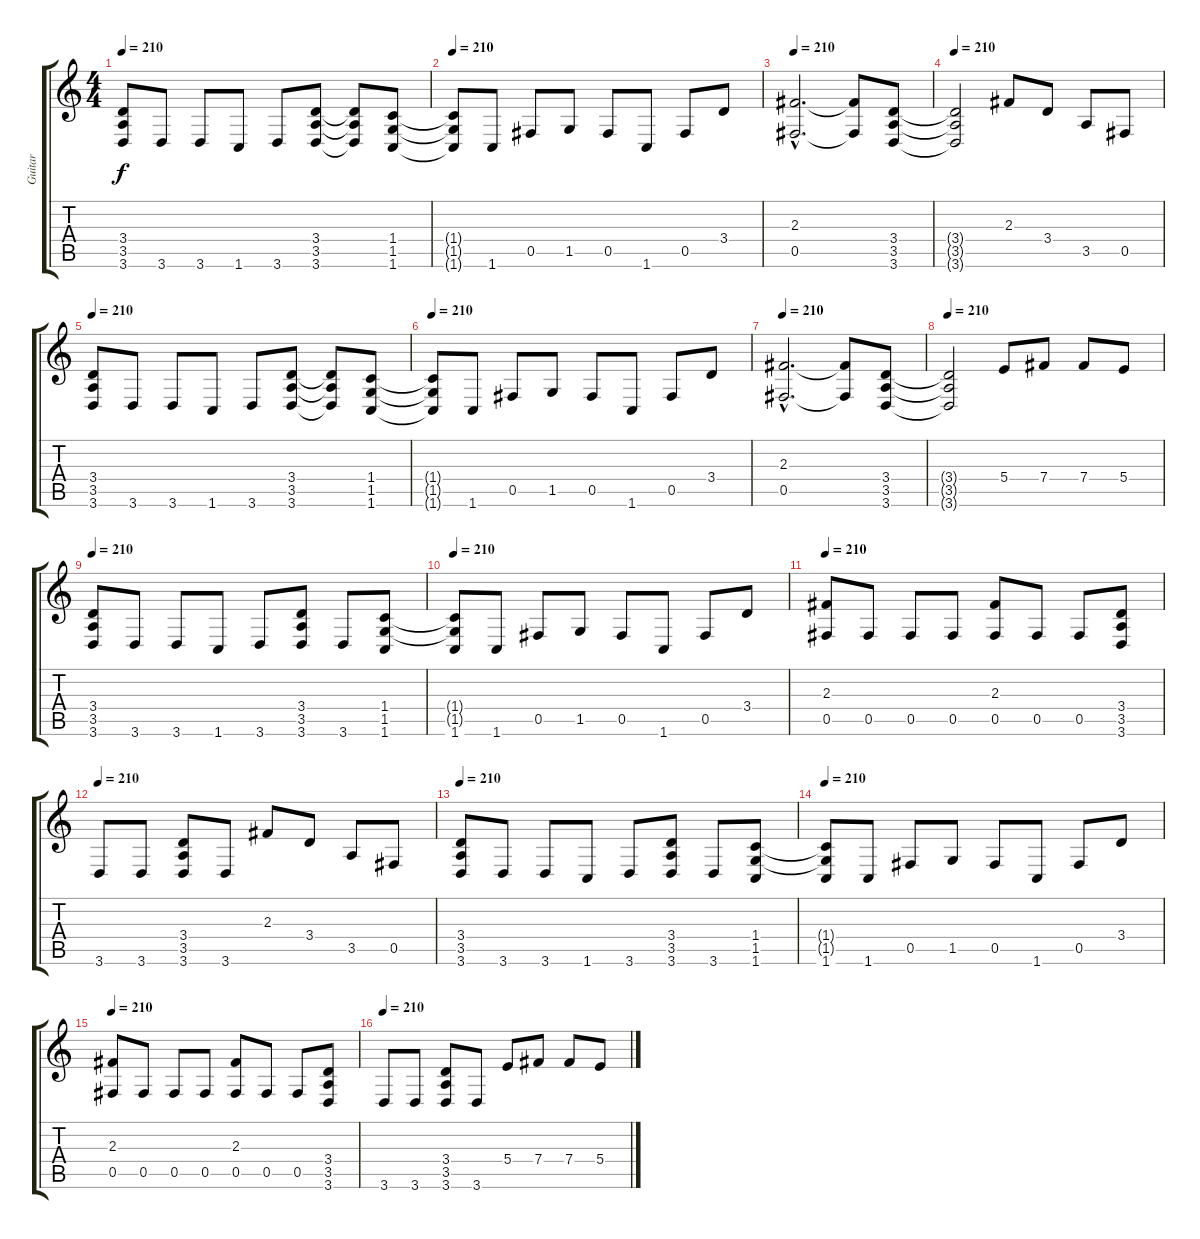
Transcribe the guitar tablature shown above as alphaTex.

\track ("Guitar" "Guitar") {instrument distortionguitar}
\staff {score tabs}
\tuning (Db4 Ab3 E3 B2 Gb2 B1) {hide}
\ts (4 4)
\tempo 210
\clef g2
\ks c
(3.4 3.5 3.6).8{dy f balance 0} 3.6.8 3.6.8 1.6.8 3.6.8 (3.4 3.5 3.6).8 (3.4{t} 3.5{t} 3.6{t}).8 (1.4 1.5 1.6).8 |
\tempo 210
(1.4{t} 1.5{t} 1.6{t}).8 1.6.8 0.5.8 1.5.8 0.5.8 1.6.8 0.5.8 3.4.8 |
\tempo 210
(2.3{hac} 0.5{hac}).2{d} (2.3{t} 0.5{t}).8 (3.4 3.5 3.6).8 |
\tempo 210
(3.4{t} 3.5{t} 3.6{t}).2 2.3.8 3.4.8 3.5.8 0.5.8 |
\tempo 210
(3.4 3.5 3.6).8 3.6.8 3.6.8 1.6.8 3.6.8 (3.4 3.5 3.6).8 (3.4{t} 3.5{t} 3.6{t}).8 (1.4 1.5 1.6).8 |
\tempo 210
(1.4{t} 1.5{t} 1.6{t}).8 1.6.8 0.5.8 1.5.8 0.5.8 1.6.8 0.5.8 3.4.8 |
\tempo 210
(2.3{hac} 0.5{hac}).2{d} (2.3{t} 0.5{t}).8 (3.4 3.5 3.6).8 |
\tempo 210
(3.4{t} 3.5{t} 3.6{t}).2 5.4.8 7.4.8 7.4.8 5.4.8 |
\tempo 210
(3.4 3.5 3.6).8 3.6.8 3.6.8 1.6.8 3.6.8 (3.4 3.5 3.6).8 3.6.8 (1.4 1.5 1.6).8 |
\tempo 210
(1.4{t} 1.5{t} 1.6).8 1.6.8 0.5.8 1.5.8 0.5.8 1.6.8 0.5.8 3.4.8 |
\tempo 210
(2.3 0.5).8 0.5.8 0.5.8 0.5.8 (2.3 0.5).8 0.5.8 0.5.8 (3.4 3.5 3.6).8 |
\tempo 210
3.6.8 3.6.8 (3.4 3.5 3.6).8 3.6.8 2.3.8 3.4.8 3.5.8 0.5.8 |
\tempo 210
(3.4 3.5 3.6).8 3.6.8 3.6.8 1.6.8 3.6.8 (3.4 3.5 3.6).8 3.6.8 (1.4 1.5 1.6).8 |
\tempo 210
(1.4{t} 1.5{t} 1.6).8 1.6.8 0.5.8 1.5.8 0.5.8 1.6.8 0.5.8 3.4.8 |
\tempo 210
(2.3 0.5).8 0.5.8 0.5.8 0.5.8 (2.3 0.5).8 0.5.8 0.5.8 (3.4 3.5 3.6).8 |
\tempo 210
3.6.8 3.6.8 (3.4 3.5 3.6).8 3.6.8 5.4.8 7.4.8 7.4.8 5.4.8
